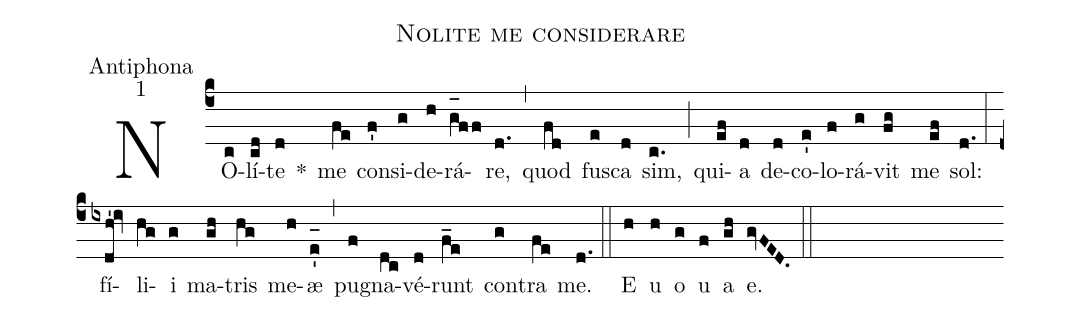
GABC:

name:Nolite me considerare;
office-part:Antiphona;
mode:1;
%%
(c4) NO(c)lí(cd)te(d) *() me(fe) con(f')si(g)de(h)rá(g_[oh:h]ff)re,(d.) (,) quod(fd) fu(e)sca(d) sim,(c.) (;) qui(ef)a(d) de(d)co(e')lo(f)rá(g)vit(fg) me(ef) sol:(d.) (:) fí(ixdh'!iv)li(hg)i(g) ma(gh)tris(hg) me(h)æ(e'_[oh:h]) (,) pu(f)gna(dc)vé(d)runt(f_e) con(g)tra(fe) me.(d.) (::) <eu>E(h) u(h) o(g) u(f) a(gh) e.</eu>(gvFED.) (::)
